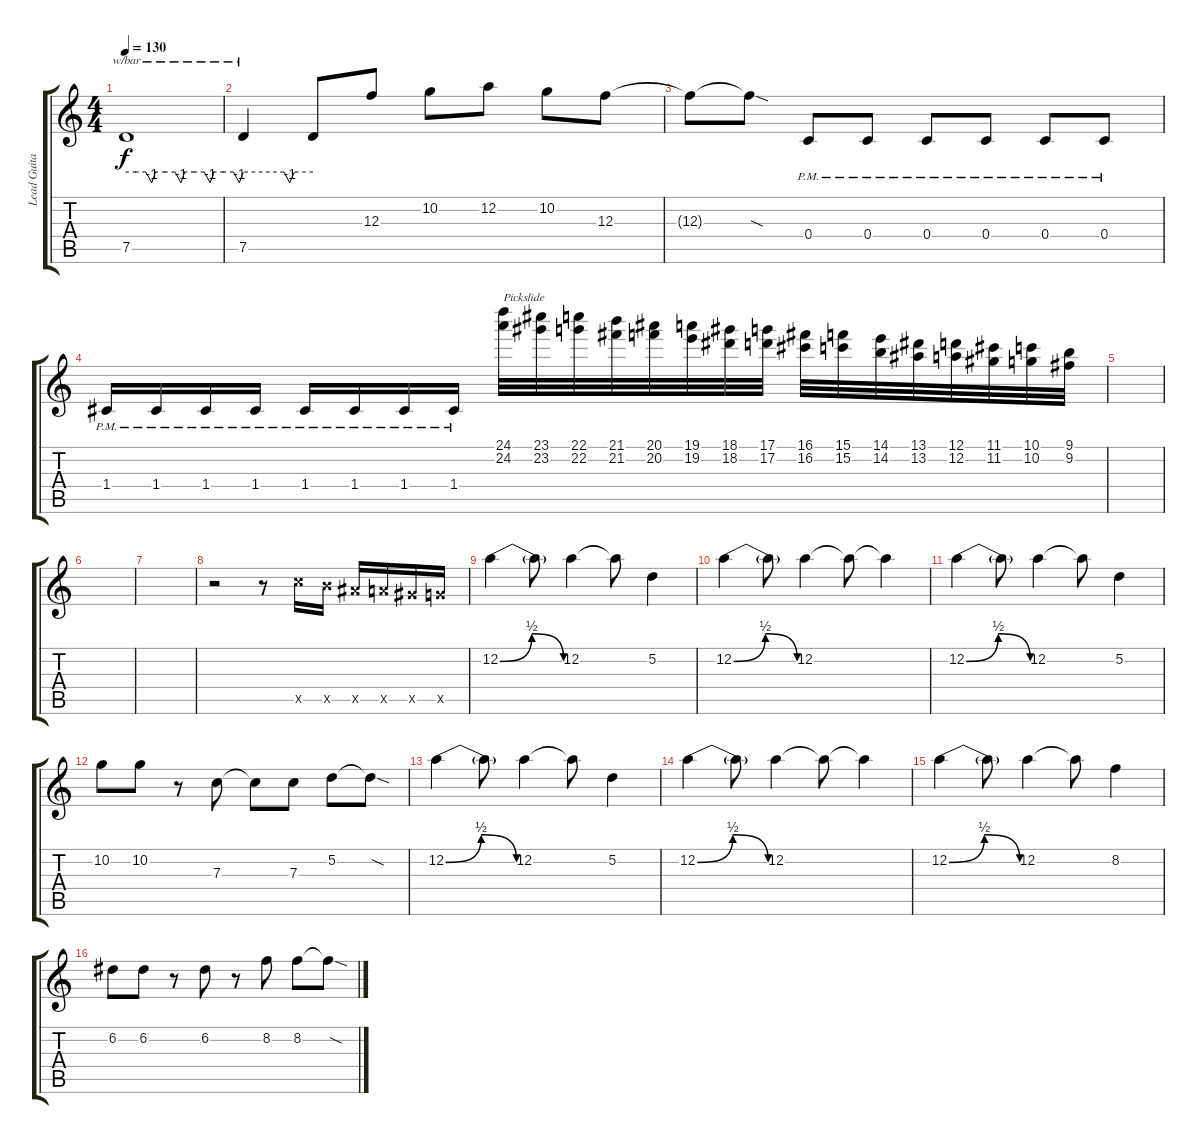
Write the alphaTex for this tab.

\track ("Lead Guitar" "Lead Guita") {instrument distortionguitar}
\staff {score tabs}
\tuning (D4 A3 F3 C3 G2 C2) {hide}
\ts (4 4)
\tempo 130
\clef g2
\ks c
7.5.1{tbe (custom default 0 0 5 0 10 0 13 -4 15 0 20 0 25 0 28 -4 30 0 35 0 40 0 43 -4 45 0 50 0 55 0 58 -4 60 0) dy f} |
7.5.4{tbe (custom default 0 0 35 0 40 -4 44 0 60 0)} 7.5{t}.8 12.3.8 10.2.8 12.2.8 10.2.8 12.3.8 |
12.3{t}.8 12.3{sod t}.8 0.4{pm}.8 0.4{pm}.8 0.4{pm}.8 0.4{pm}.8 0.4{pm}.8 0.4{pm}.8 |
1.4{pm}.16 1.4{pm}.16 1.4{pm}.16 1.4{pm}.16 1.4{pm}.16 1.4{pm}.16 1.4{pm}.16 1.4{pm}.16 (24.1 24.2).32{txt "Pickslide"} (23.1 23.2).32 (22.1 22.2).32 (21.1 21.2).32 (20.1 20.2).32 (19.1 19.2).32 (18.1 18.2).32 (17.1 17.2).32 (16.1 16.2).32 (15.1 15.2).32 (14.1 14.2).32 (13.1 13.2).32 (12.1 12.2).32 (11.1 11.2).32 (10.1 10.2).32 (9.1 9.2).32 |
|
|
|
r.2 r.8 17.5{x}.16 16.5{x}.16 15.5{x}.16 14.5{x}.16 13.5{x}.16 12.5{x}.16 |
12.2{be (bendrelease 0 0 15 2 45 2 60 0)}.4 12.2{t}.8 12.2.4 12.2{t}.8 5.2.4 |
12.2{be (bendrelease 0 0 15 2 45 2 60 0)}.4 12.2{t}.8 12.2.4 12.2{t}.8 12.2{t}.4 |
12.2{be (bendrelease 0 0 15 2 45 2 60 0)}.4 12.2{t}.8 12.2.4 12.2{t}.8 5.2.4 |
10.2.8 10.2.8 r.8 7.3.8 7.3{t}.8 7.3.8 5.2.8 5.2{sod t}.8 |
12.2{be (bendrelease 0 0 15 2 45 2 60 0)}.4 12.2{t}.8 12.2.4 12.2{t}.8 5.2.4 |
12.2{be (bendrelease 0 0 15 2 45 2 60 0)}.4 12.2{t}.8 12.2.4 12.2{t}.8 12.2{t}.4 |
12.2{be (bendrelease 0 0 15 2 45 2 60 0)}.4 12.2{t}.8 12.2.4 12.2{t}.8 8.2.4 |
6.2.8 6.2.8 r.8 6.2.8 r.8 8.2.8 8.2.8 8.2{sod t}.8
